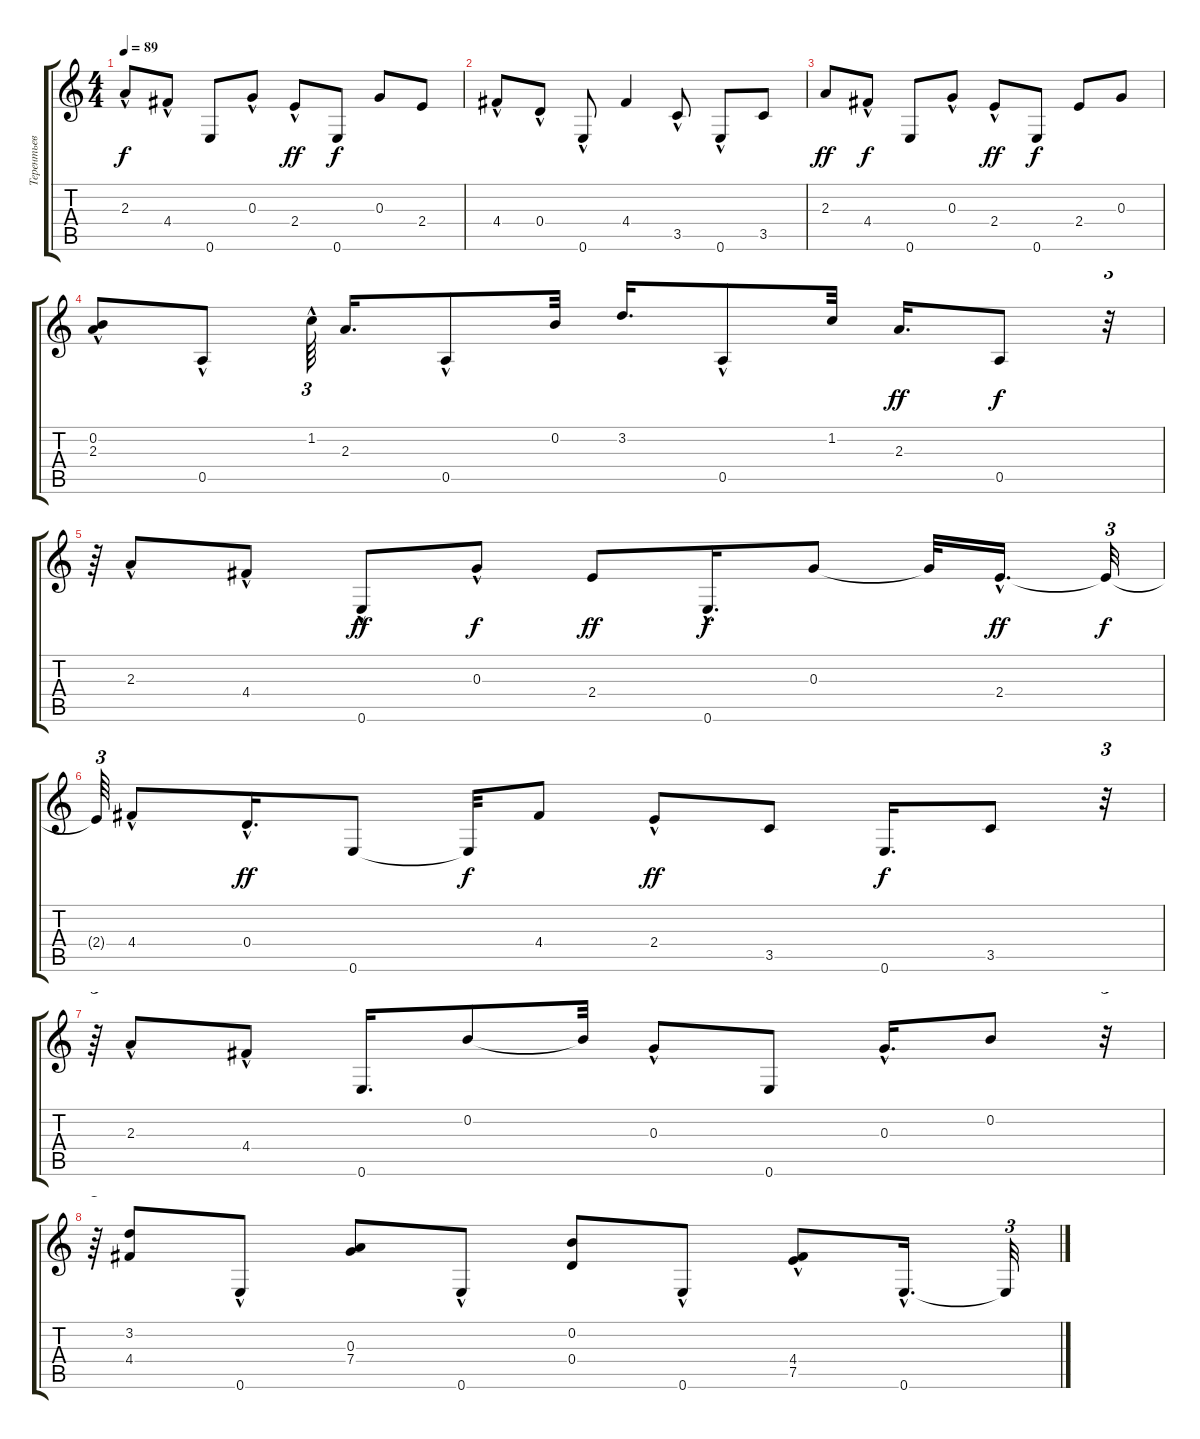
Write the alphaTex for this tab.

\track ("Терентьев" "Терентьев") {instrument distortionguitar}
\staff {score tabs}
\tuning (E4 B3 G3 D3 A2 E2) {hide}
\ts (4 4)
\tempo 89
\clef g2
\ks c
2.3{hac}.8{dy f instrument acousticguitarsteel} 4.4{hac}.8 0.6.8 0.3{hac}.8 2.4{hac}.8{dy ff} 0.6.8{dy f} 0.3.8 2.4.8 |
4.4{hac}.8 0.4{hac}.8 0.6{hac}.8 4.4.4 3.5{hac}.8 0.6{hac}.8 3.5.8 |
2.3.8{dy ff} 4.4{hac}.8{dy f} 0.6.8 0.3{hac}.8 2.4{hac}.8{dy ff} 0.6.8{dy f} 2.4.8 0.3.8 |
(0.2 2.3{hac}).8 0.5{hac}.8 1.2{hac}.64{tu (3 2)} 2.3.16{d} 0.5{hac}.8 0.2.32 3.2.16{d} 0.5{hac}.8 1.2.32 2.3.16{d dy ff} 0.5.8{dy f} r.32{tu (3 2)} |
r.64{tu (3 2)} 2.3{hac}.8 4.4{hac}.8 0.6{hac}.8{dy ff} 0.3{hac}.8{dy f} 2.4.8{dy ff} 0.6{hac}.16{d dy f} 0.3.8 0.3{t}.32 2.4{hac}.16{d dy ff} 2.4{t}.32{tu (3 2) dy f} |
2.4{t}.64{tu (3 2)} 4.4{hac}.8 0.4{hac}.16{d dy ff} 0.6.8 0.6{t}.32{dy f} 4.4.8 2.4{hac}.8{dy ff} 3.5.8 0.6.16{d dy f} 3.5.8 r.32{tu (3 2)} |
r.64{tu (3 2)} 2.3{hac}.8 4.4{hac}.8 0.6.16{d} 0.2.8 0.2{t}.32 0.3{hac}.8 0.6.8 0.3{hac}.16{d} 0.2.8 r.32{tu (3 2)} |
r.64{tu (3 2)} (3.2 4.4).8 0.6{hac}.8 (0.3 7.4).8 0.6{hac}.8 (0.2 0.4).8 0.6{hac}.8 (4.4 7.5{hac}).8 0.6{hac}.16{d} 0.6{t}.32{tu (3 2)}
